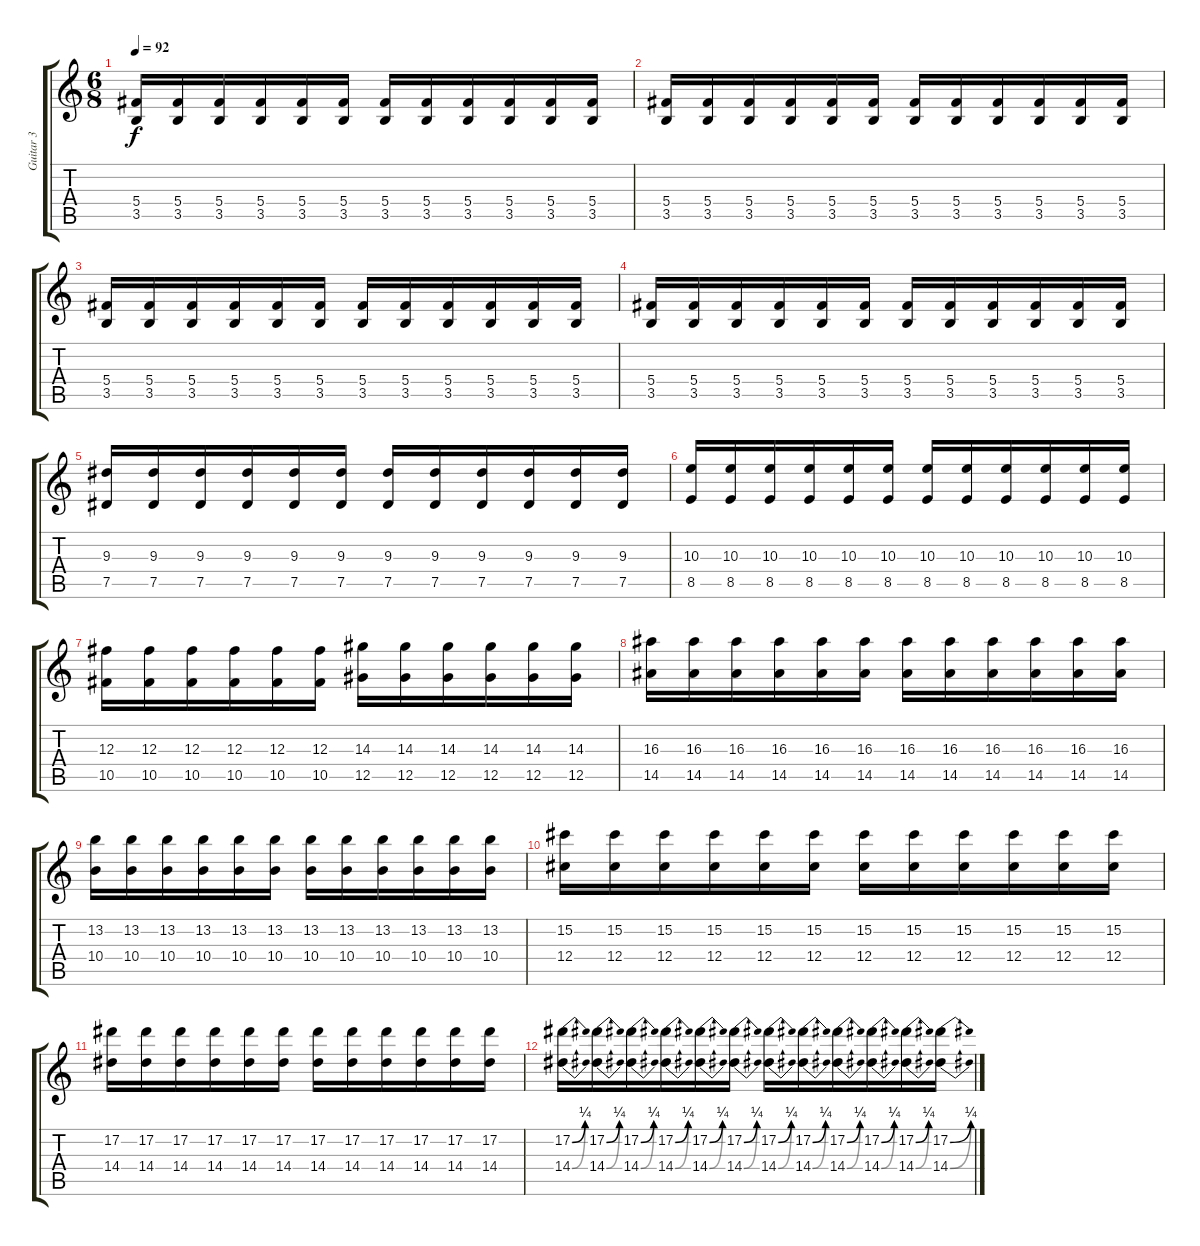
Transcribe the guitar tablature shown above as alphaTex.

\track ("Guitar 3" "Guitar 3") {instrument overdrivenguitar}
\staff {score tabs}
\tuning (Eb4 Bb3 Gb3 Db3 Ab2 Eb2) {hide}
\ts (6 8)
\tempo 92
\clef g2
\ks c
(5.4 3.5).16{dy f} (5.4 3.5).16 (5.4 3.5).16 (5.4 3.5).16 (5.4 3.5).16 (5.4 3.5).16 (5.4 3.5).16 (5.4 3.5).16 (5.4 3.5).16 (5.4 3.5).16 (5.4 3.5).16 (5.4 3.5).16 |
(5.4 3.5).16 (5.4 3.5).16 (5.4 3.5).16 (5.4 3.5).16 (5.4 3.5).16 (5.4 3.5).16 (5.4 3.5).16 (5.4 3.5).16 (5.4 3.5).16 (5.4 3.5).16 (5.4 3.5).16 (5.4 3.5).16 |
(5.4 3.5).16 (5.4 3.5).16 (5.4 3.5).16 (5.4 3.5).16 (5.4 3.5).16 (5.4 3.5).16 (5.4 3.5).16 (5.4 3.5).16 (5.4 3.5).16 (5.4 3.5).16 (5.4 3.5).16 (5.4 3.5).16 |
(5.4 3.5).16 (5.4 3.5).16 (5.4 3.5).16 (5.4 3.5).16 (5.4 3.5).16 (5.4 3.5).16 (5.4 3.5).16 (5.4 3.5).16 (5.4 3.5).16 (5.4 3.5).16 (5.4 3.5).16 (5.4 3.5).16 |
(9.3 7.5).16 (9.3 7.5).16 (9.3 7.5).16 (9.3 7.5).16 (9.3 7.5).16 (9.3 7.5).16 (9.3 7.5).16 (9.3 7.5).16 (9.3 7.5).16 (9.3 7.5).16 (9.3 7.5).16 (9.3 7.5).16 |
(10.3 8.5).16 (10.3 8.5).16 (10.3 8.5).16 (10.3 8.5).16 (10.3 8.5).16 (10.3 8.5).16 (10.3 8.5).16 (10.3 8.5).16 (10.3 8.5).16 (10.3 8.5).16 (10.3 8.5).16 (10.3 8.5).16 |
(12.3 10.5).16 (12.3 10.5).16 (12.3 10.5).16 (12.3 10.5).16 (12.3 10.5).16 (12.3 10.5).16 (14.3 12.5).16 (14.3 12.5).16 (14.3 12.5).16 (14.3 12.5).16 (14.3 12.5).16 (14.3 12.5).16 |
(16.3 14.5).16 (16.3 14.5).16 (16.3 14.5).16 (16.3 14.5).16 (16.3 14.5).16 (16.3 14.5).16 (16.3 14.5).16 (16.3 14.5).16 (16.3 14.5).16 (16.3 14.5).16 (16.3 14.5).16 (16.3 14.5).16 |
(13.2 10.4).16 (13.2 10.4).16 (13.2 10.4).16 (13.2 10.4).16 (13.2 10.4).16 (13.2 10.4).16 (13.2 10.4).16 (13.2 10.4).16 (13.2 10.4).16 (13.2 10.4).16 (13.2 10.4).16 (13.2 10.4).16 |
(15.2 12.4).16 (15.2 12.4).16 (15.2 12.4).16 (15.2 12.4).16 (15.2 12.4).16 (15.2 12.4).16 (15.2 12.4).16 (15.2 12.4).16 (15.2 12.4).16 (15.2 12.4).16 (15.2 12.4).16 (15.2 12.4).16 |
(17.2 14.4).16 (17.2 14.4).16 (17.2 14.4).16 (17.2 14.4).16 (17.2 14.4).16 (17.2 14.4).16 (17.2 14.4).16 (17.2 14.4).16 (17.2 14.4).16 (17.2 14.4).16 (17.2 14.4).16 (17.2 14.4).16 |
(17.2{be (bend 0 0 60 1)} 14.4{be (bend 0 0 60 1)}).16 (17.2{be (bend 0 0 60 1)} 14.4{be (bend 0 0 60 1)}).16 (17.2{be (bend 0 0 60 1)} 14.4{be (bend 0 0 60 1)}).16 (17.2{be (bend 0 0 60 1)} 14.4{be (bend 0 0 60 1)}).16 (17.2{be (bend 0 0 60 1)} 14.4{be (bend 0 0 60 1)}).16 (17.2{be (bend 0 0 60 1)} 14.4{be (bend 0 0 60 1)}).16 (17.2{be (bend 0 0 60 1)} 14.4{be (bend 0 0 60 1)}).16 (17.2{be (bend 0 0 60 1)} 14.4{be (bend 0 0 60 1)}).16 (17.2{be (bend 0 0 60 1)} 14.4{be (bend 0 0 60 1)}).16 (17.2{be (bend 0 0 60 1)} 14.4{be (bend 0 0 60 1)}).16 (17.2{be (bend 0 0 60 1)} 14.4{be (bend 0 0 60 1)}).16 (17.2{be (bend 0 0 60 1)} 14.4{be (bend 0 0 60 1)}).16
